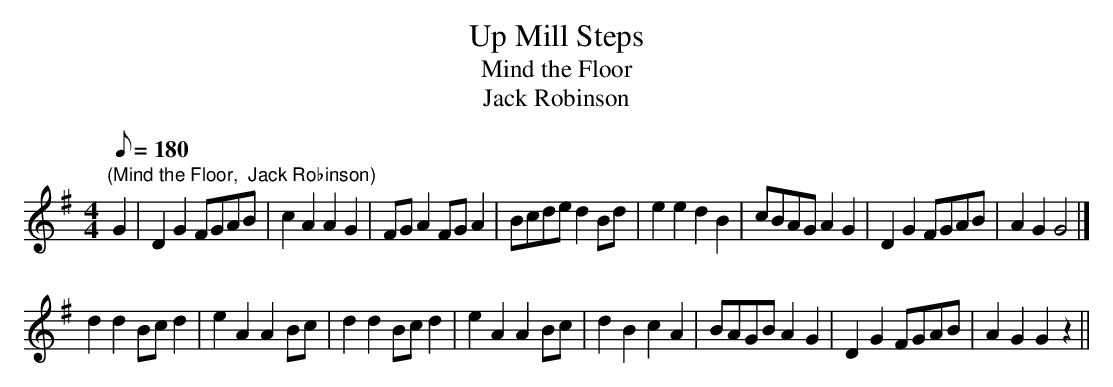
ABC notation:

X:1
T:Up Mill Steps
T:Mind the Floor
T:Jack Robinson
M:4/4
L:1/8
Q:180
K:G
"(Mind the Floor,  Jack Robinson)"
G2|D2G2FGAB|c2A2A2G2|FGA2FGA2|Bcded2Bd|e2e2d2B2|\
cBAGA2G2|D2G2FGAB|A2G2G4|]!
d2d2Bcd2|e2A2A2Bc|\
d2d2Bcd2|e2A2A2Bc|d2B2c2A2|BAGBA2G2|D2G2FGAB|A2G2G2z2||
